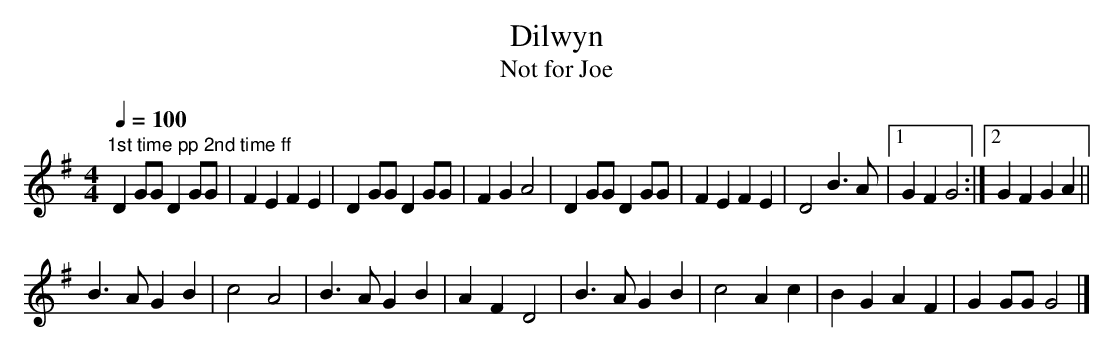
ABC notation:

X:1
T:Dilwyn
T:Not for Joe
M:4/4
L:1/4
Q:100
K:G
"1st time pp 2nd time ff" \
DG/G/DG/G/ | FEFE | DG/G/DG/G/ | FGA2 | DG/G/DG/G/ | FEFE | D2B>A |1 GFG2 :|2 GFGA ||
B>AGB | c2A2 | B>AGB | AFD2 | B>AGB | c2Ac | BGAF | GG/G/G2 |]
